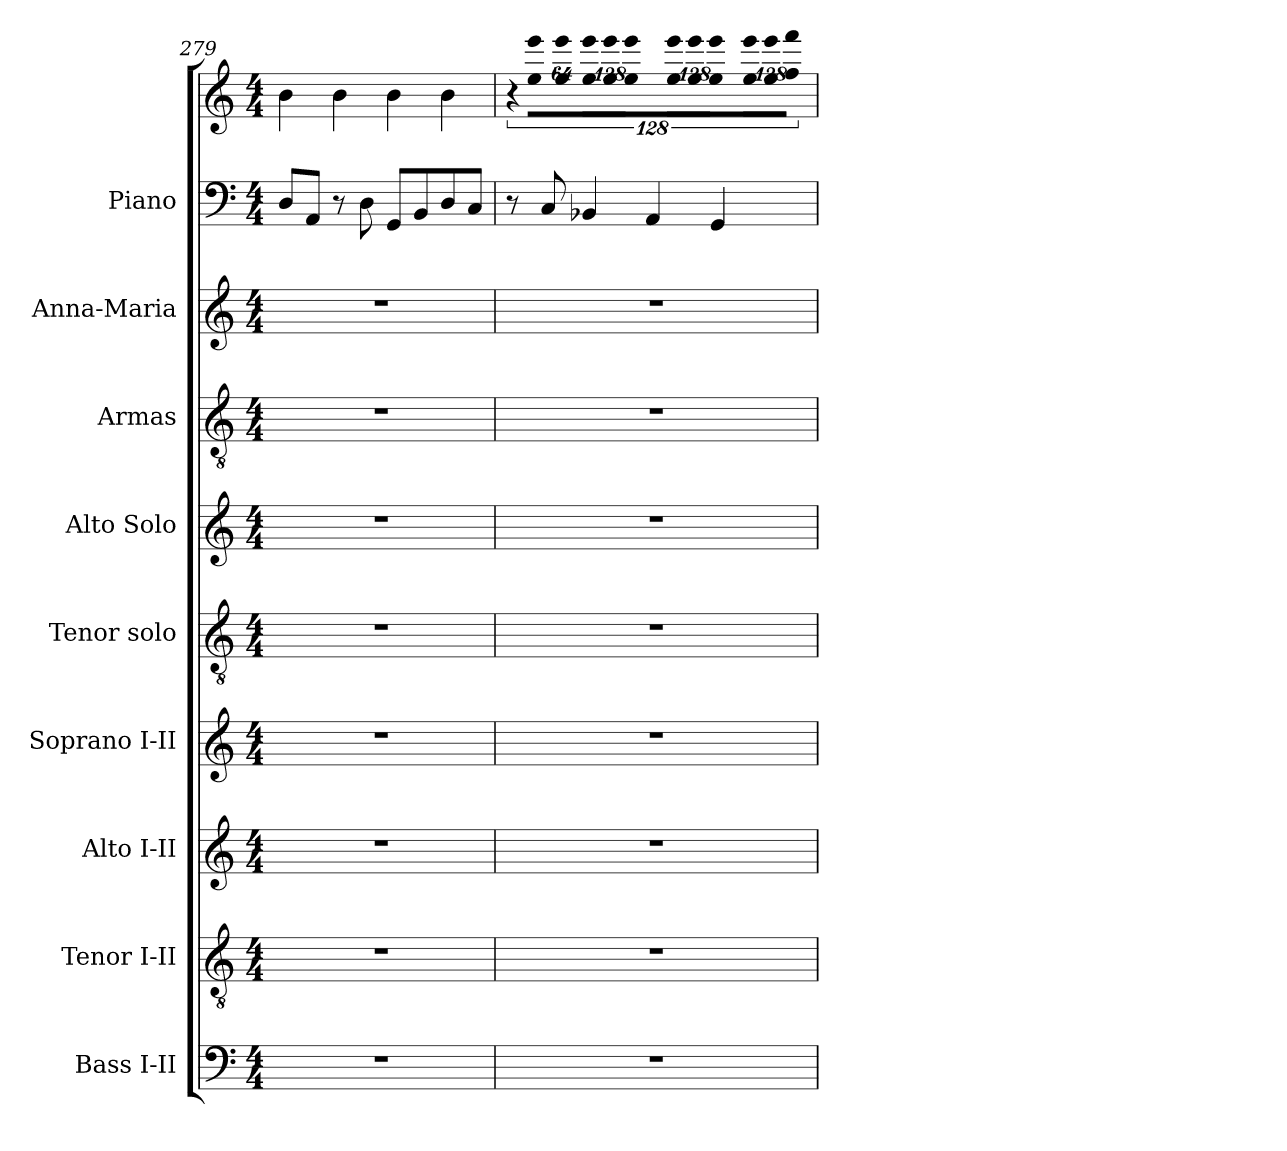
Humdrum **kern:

**kern	**kern	**kern	**kern	**kern	**kern	**kern	**kern	**kern	**kern
*part9	*part8	*part7	*part6	*part5	*part4	*part3	*part2	*part1	*part1
*staff10	*staff9	*staff8	*staff7	*staff6	*staff5	*staff4	*staff3	*staff2	*staff1
*I"Bass I-II	*I"Tenor I-II	*I"Alto I-II	*I"Soprano I-II	*I"Tenor solo	*I"Alto Solo	*I"Armas	*I"Anna-Maria	*I"Piano	*
*I'B.	*I'T.	*I'A.	*I'S.	*I'T. Solo	*I'A. Solo	*I'Armas	*I'A-M	*I'Pno.	*
*clefF4	*clefGv2	*clefG2	*clefG2	*clefGv2	*clefG2	*clefGv2	*clefG2	*clefF4	*clefG2
*	*ITrd7c12	*	*	*ITrd7c12	*	*ITrd7c12	*	*	*
*k[]	*k[]	*k[]	*k[]	*k[]	*k[]	*k[]	*k[]	*k[]	*k[]
*C:	*C:	*C:	*C:	*C:	*C:	*C:	*C:	*C:	*C:
*M4/4	*M4/4	*M4/4	*M4/4	*M4/4	*M4/4	*M4/4	*M4/4	*M4/4	*M4/4
=279	=279	=279	=279	=279	=279	=279	=279	=279	=279
1r	1r	1r	1r	1r	1r	1r	1r	8Di/L	4bi
.	.	.	.	.	.	.	.	8AAi/J	.
.	.	.	.	.	.	.	.	8r	4bi
.	.	.	.	.	.	.	.	8Di\	.
.	.	.	.	.	.	.	.	8GGi/L	4bi
.	.	.	.	.	.	.	.	8BBi/	.
.	.	.	.	.	.	.	.	8Di/	4bi
.	.	.	.	.	.	.	.	8Ci/J	.
=280	=280	=280	=280	=280	=280	=280	=280	=280	=280
!	!	!	!	!	!	!	!	!	!LO:N:vis=8
1r	1r	1r	1r	1r	1r	1r	1r	8r	1024%85r
!	!	!	!	!	!	!	!	!	!LO:N:vis=8
.	.	.	.	.	.	.	.	.	1024%85eei\ 1024%85eeeiL
.	.	.	.	.	.	.	.	8Ci/	.
!	!	!	!	!	!	!	!	!	!LO:N:vis=8
.	.	.	.	.	.	.	.	.	512%43eei\ 512%43eeeiJ
*	*	*	*	*	*	*	*	*	*Xbrackettup
!	!	!	!	!	!	!	!	!	!LO:N:vis=8
.	.	.	.	.	.	.	.	4BB-Xi/	1024%85eei\ 1024%85eeeiL
!	!	!	!	!	!	!	!	!	!LO:N:vis=8
.	.	.	.	.	.	.	.	.	1024%85eei\ 1024%85eeei
!	!	!	!	!	!	!	!	!	!LO:N:vis=8
.	.	.	.	.	.	.	.	.	512%43eei\ 512%43eeeiJ
!	!	!	!	!	!	!	!	!	!LO:N:vis=8
.	.	.	.	.	.	.	.	4AAi/	1024%85eei\ 1024%85eeeiL
!	!	!	!	!	!	!	!	!	!LO:N:vis=8
.	.	.	.	.	.	.	.	.	1024%85eei\ 1024%85eeei
!	!	!	!	!	!	!	!	!	!LO:N:vis=8
.	.	.	.	.	.	.	.	.	512%43eei\ 512%43eeeiJ
!	!	!	!	!	!	!	!	!	!LO:N:vis=8
.	.	.	.	.	.	.	.	4GGi/	1024%85eei\ 1024%85eeeiL
!	!	!	!	!	!	!	!	!	!LO:N:vis=8
.	.	.	.	.	.	.	.	.	1024%85eei\ 1024%85eeei
!	!	!	!	!	!	!	!	!	!LO:N:vis=8
.	.	.	.	.	.	.	.	.	[<512%43ffi\ [>512%43fffiJ
=	=	=	=	=	=	=	=	=	=
*-	*-	*-	*-	*-	*-	*-	*-	*-	*-
